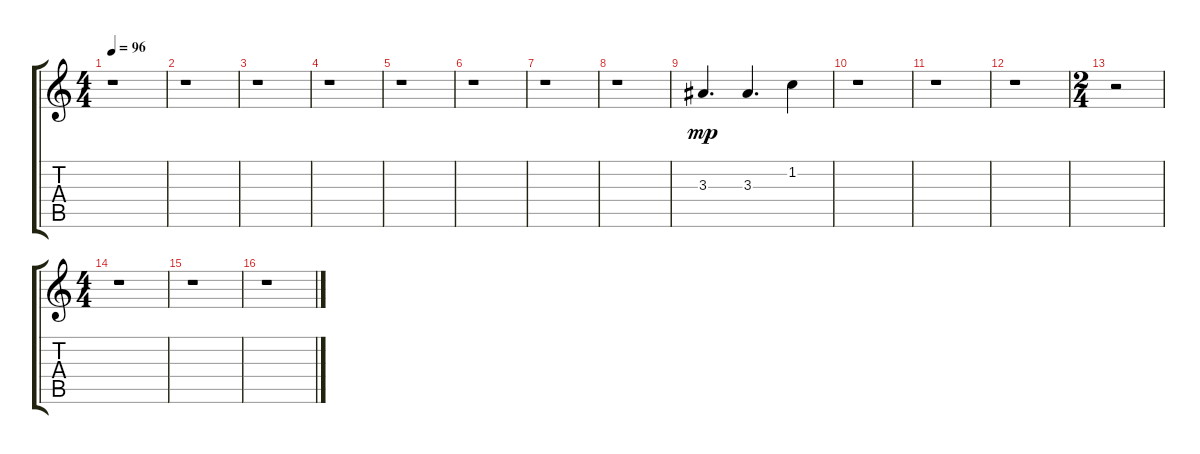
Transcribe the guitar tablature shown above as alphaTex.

\track "" {instrument overdrivenguitar}
\staff {score tabs}
\tuning (E4 B3 G3 D3 A2 E2) {hide}
\ts (4 4)
\tempo 96
\clef g2
\ks c
r.1{dy mp} |
r.1 |
r.1 |
r.1 |
r.1 |
r.1 |
r.1 |
r.1 |
3.3.4{d} 3.3.4{d} 1.2.4 |
r.1 |
r.1 |
r.1 |
\ts (2 4)
r.2 |
\ts (4 4)
r.1 |
r.1 |
r.1
